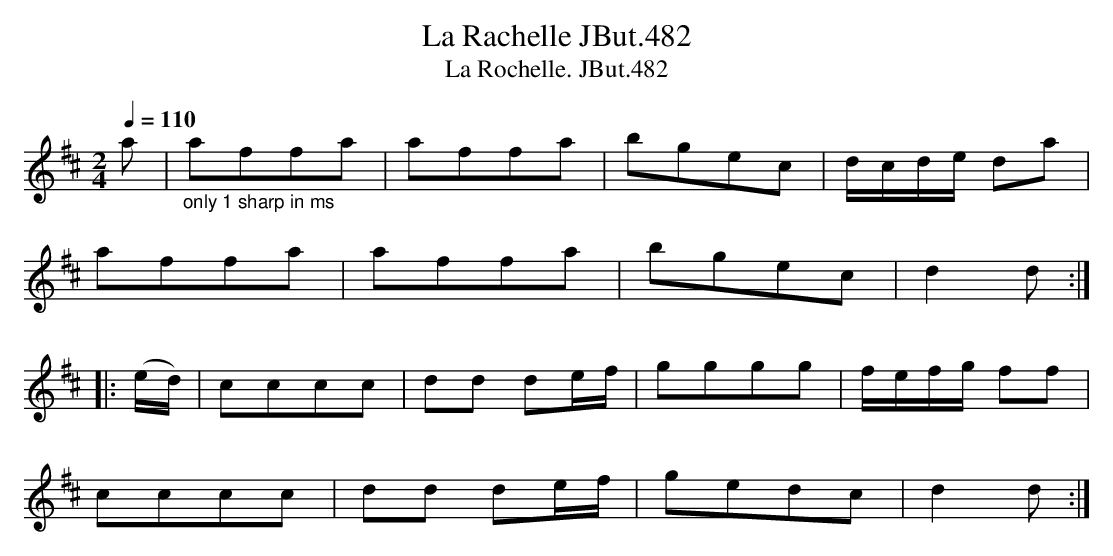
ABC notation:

X:1
T:Rachelle JBut.482, La
T:La Rochelle. JBut.482
M:2/4
L:1/8
Q:1/4=110
K:D
a|"_only 1 sharp in ms"affa|affa|bgec|d/c/d/e/ da|
affa|affa|bgec|d2d:|
|:(e/d/)|cccc|dd de/f/|gggg|f/e/f/g/ ff|
cccc|dd de/f/|gedc|d2d:|
